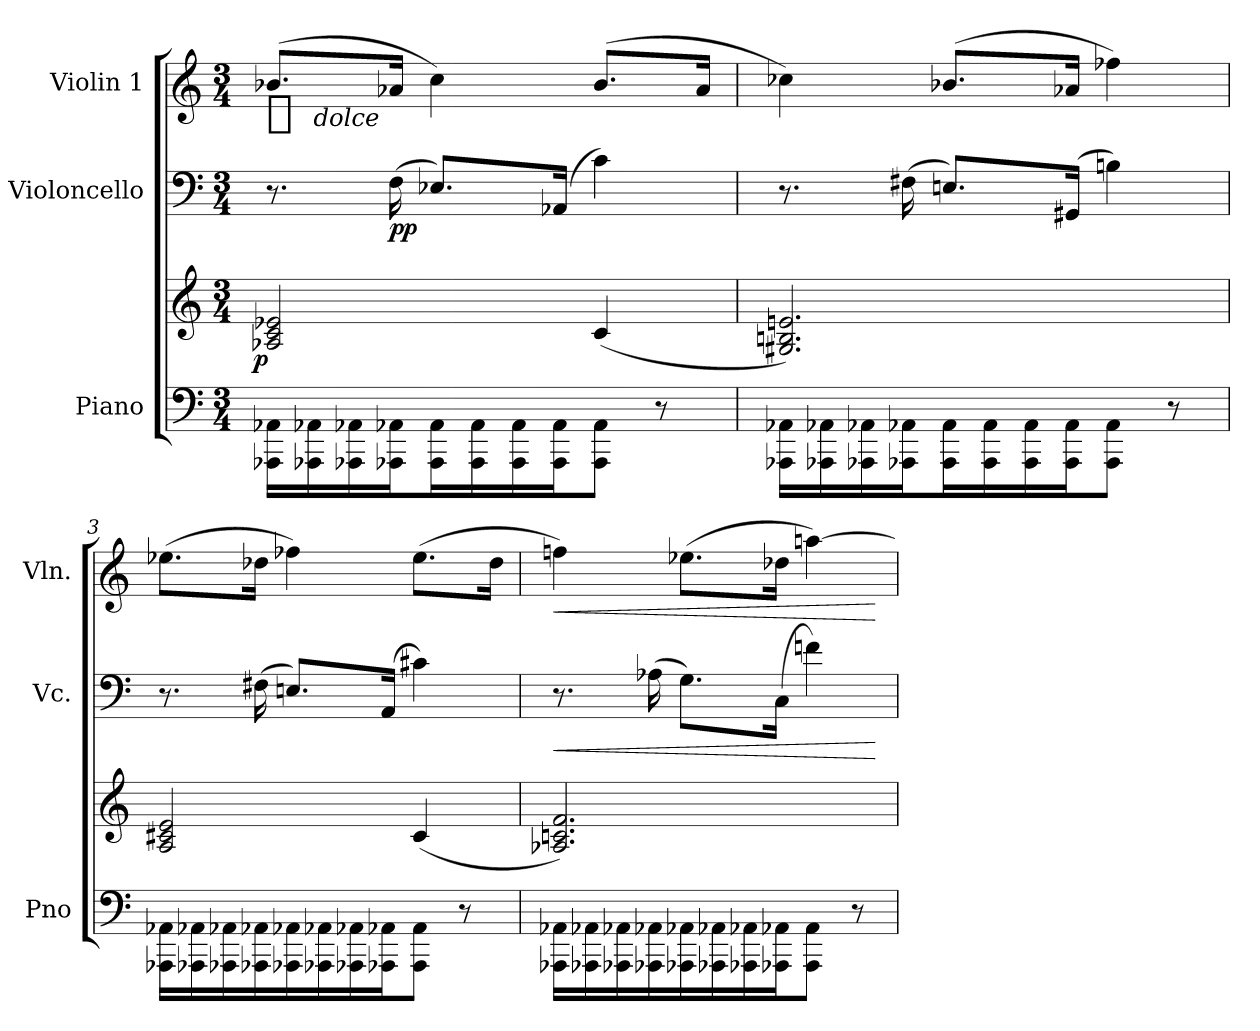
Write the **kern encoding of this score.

**kern	**kern	**dynam	**kern	**dynam	**kern	**dynam
*part3	*part3	*part3	*part2	*part2	*part1	*part1
*staff4	*staff3	*staff3/4	*staff2	*staff2	*staff1	*staff1
*I"Piano	*	*	*I"Violoncello	*	*I"Violin 1	*
*I'Pno	*	*	*I'Vc.	*	*I'Vln.	*
*clefF4	*clefG2	*	*clefF4	*	*clefG2	*
*k[]	*k[]	*	*k[]	*	*k[]	*
*C:	*C:	*	*C:	*	*C:	*
*M3/4	*M3/4	*	*M3/4	*	*M3/4	*
=1	=1	=1	=1	=1	=1	=1
!	!	!LO:DY:rj	!	!	!	!LO:DY:t=%s dolce
*tremolo	*	*	*	*	*	*
16AAA-X\ 16AA-X\LL	2A-X/ 2c/ 2e-X/	p	8.r	.	(8.b-XL	p
16AAA-X\ 16AA-X\	.	.	.	.	.	.
16AAA-X\ 16AA-X\	.	.	.	.	.	.
16AAA-X\ 16AA-X\JJ	.	.	(16F	pp	16a-XJk	.
16AAA-\ 16AA-\LL	.	.	8.E-XL)	.	4cc)	.
16AAA-\ 16AA-\	.	.	.	.	.	.
16AAA-\ 16AA-\	.	.	.	.	.	.
16AAA-\ 16AA-\JJ	.	.	(16AA-XJk	.	.	.
*Xtremolo	*	*	*	*	*	*
8AAA-\ 8AA-\J	(>4c	.	4c)	.	(8.b-L	.
8r	.	.	.	.	.	.
.	.	.	.	.	16a-Jk	.
=2	=2	=2	=2	=2	=2	=2
*tremolo	*	*	*	*	*	*
16AAA-X\ 16AA-X\LL	2.G#X/ 2.Bn/ 2.en/)	.	8.r	.	4cc-X)	.
16AAA-X\ 16AA-X\	.	.	.	.	.	.
16AAA-X\ 16AA-X\	.	.	.	.	.	.
16AAA-X\ 16AA-X\JJ	.	.	(16F#X	.	.	.
16AAA-\ 16AA-\LL	.	.	8.EnL)	.	(8.b-XL	.
16AAA-\ 16AA-\	.	.	.	.	.	.
16AAA-\ 16AA-\	.	.	.	.	.	.
16AAA-\ 16AA-\JJ	.	.	(16GG#XJk	.	16a-XJk	.
*Xtremolo	*	*	*	*	*	*
8AAA-\ 8AA-\J	.	.	4Bn)	.	4ff-X)	.
8r	.	.	.	.	.	.
=3	=3	=3	=3	=3	=3	=3
*tremolo	*	*	*	*	*	*
16AAA-X\ 16AA-X\LL	2A/ 2c#X/ 2e/	.	8.r	.	(8.ee-XL	.
16AAA-X\ 16AA-X\	.	.	.	.	.	.
16AAA-X\ 16AA-X\	.	.	.	.	.	.
16AAA-X\ 16AA-X\	.	.	(16F#X	.	16dd-XJk	.
16AAA-X\ 16AA-X\	.	.	8.EnL)	.	4ff-X)	.
16AAA-X\ 16AA-X\	.	.	.	.	.	.
16AAA-X\ 16AA-X\	.	.	.	.	.	.
16AAA-X\ 16AA-X\JJ	.	.	(16AAJk	.	.	.
*Xtremolo	*	*	*	*	*	*
8AAA-\ 8AA-\J	(>4c#	.	4c#X)	.	(8.ee-L	.
8r	.	.	.	.	.	.
.	.	.	.	.	16dd-Jk	.
=4	=4	=4	=4	=4	=4	=4
!	!	!	!	!LO:HP:b	!	!LO:HP:b
*tremolo	*	*	*	*	*	*
16AAA-X\ 16AA-X\LL	2.A-X 2.cn 2.f)	.	8.r	<	4ffn)	<
16AAA-X\ 16AA-X\	.	.	.	.	.	.
16AAA-X\ 16AA-X\	.	.	.	.	.	.
16AAA-X\ 16AA-X\	.	.	(16A-X	.	.	.
16AAA-X\ 16AA-X\	.	.	8.GL)	.	(8.ee-XL	.
16AAA-X\ 16AA-X\	.	.	.	.	.	.
16AAA-X\ 16AA-X\	.	.	.	.	.	.
16AAA-X\ 16AA-X\JJ	.	.	(16CJk	.	16dd-XJk	.
*Xtremolo	*	*	*	*	*	*
8AAA-\ 8AA-\J	.	.	4fn)	.	[4aan)	.
8r	.	.	.	.	.	.
.	.	.	.	[	.	[
=	=	=	=	=	=	=
*-	*-	*-	*-	*-	*-	*-
